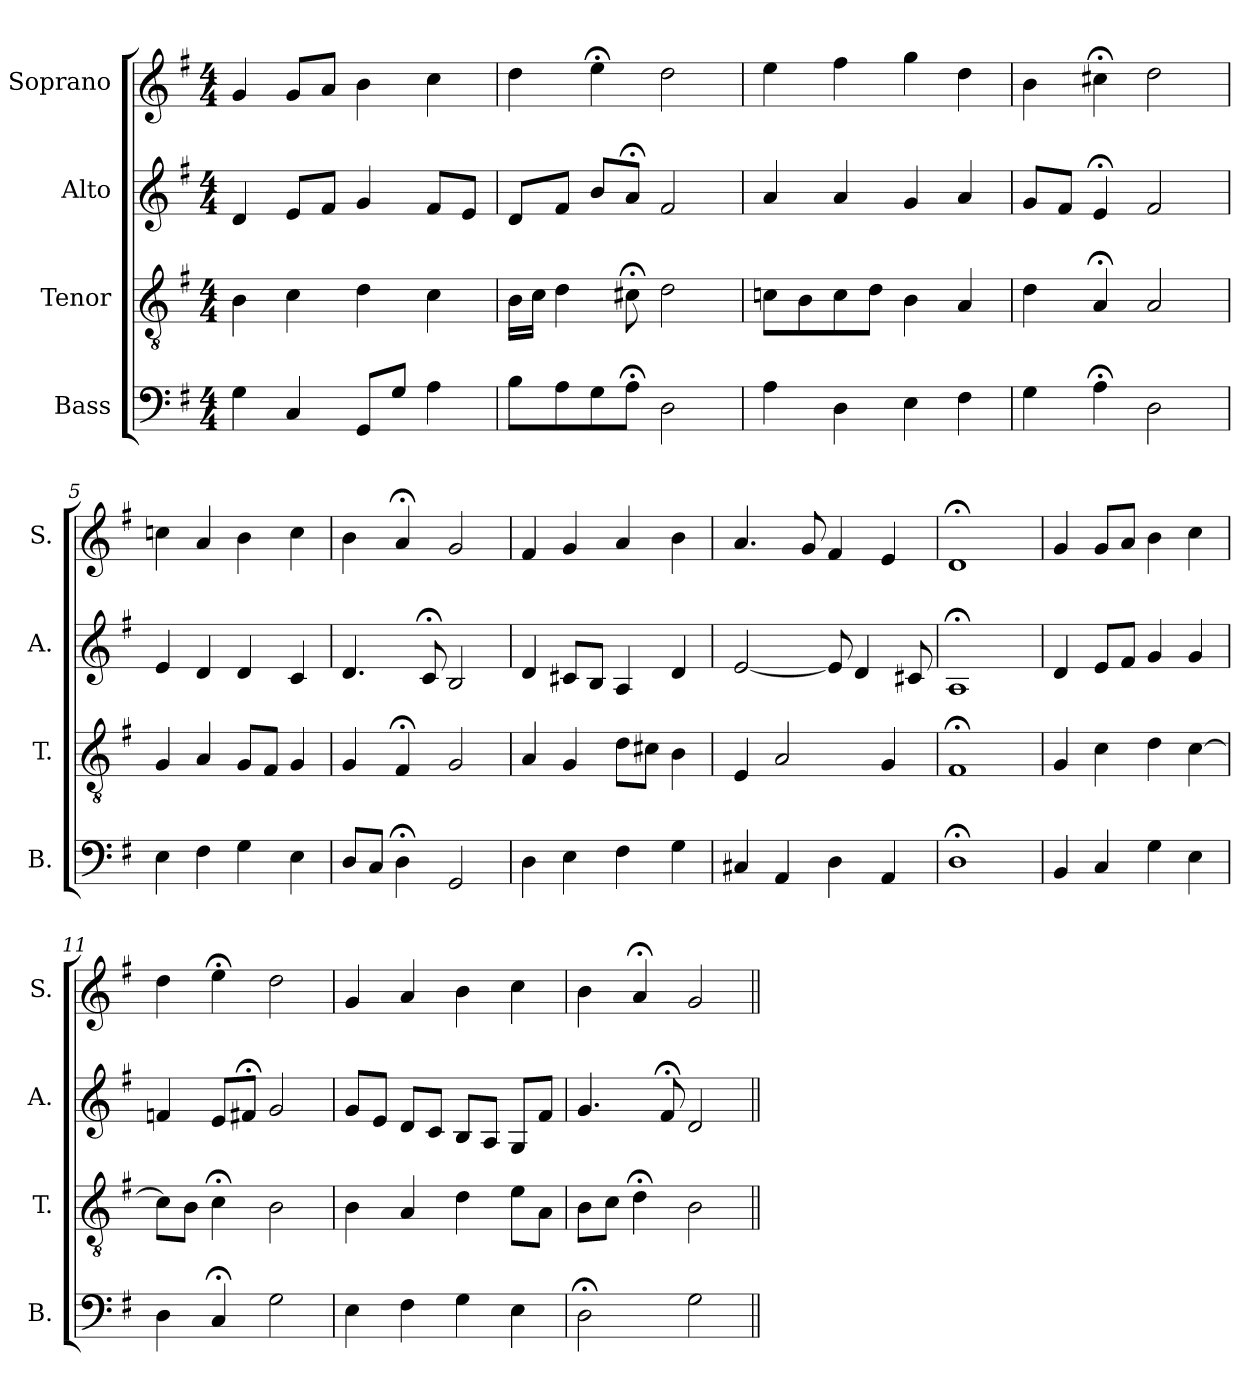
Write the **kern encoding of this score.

**kern	**kern	**kern	**kern
*part4	*part3	*part2	*part1
*staff4	*staff3	*staff2	*staff1
*I"Bass	*I"Tenor	*I"Alto	*I"Soprano
*I'B.	*I'T.	*I'A.	*I'S.
*clefF4	*clefGv2	*clefG2	*clefG2
*	*ITrd7c12	*	*
*k[f#]	*k[f#]	*k[f#]	*k[f#]
*G:	*G:	*G:	*G:
*M4/4	*M4/4	*M4/4	*M4/4
=1	=1	=1	=1
4G\	4BB\	4d/	4g/
4C/	4C\	8e/L	8g/L
.	.	8f#/J	8a/J
8GG/L	4D\	4g/	4b\
8G/J	.	.	.
4A\	4C\	8f#/L	4cc\
.	.	8e/J	.
=2	=2	=2	=2
8B\L	16BB\LL	8d/L	4dd\
.	16C\JJ	.	.
8A\	4D\	8f#/J	.
8G\	.	8b/L	4ee;<\
8A;<\J	8C#X;<\	8a;</J	.
2D\	2D\	2f#/	2dd\
=3	=3	=3	=3
4A\	8Cn\L	4a/	4ee\
.	8BB\	.	.
4D\	8C\	4a/	4ff#\
.	8D\J	.	.
4E\	4BB\	4g/	4gg\
4F#\	4AA/	4a/	4dd\
=4	=4	=4	=4
4G\	4D\	8g/L	4b\
.	.	8f#/J	.
4A;<\	4AA;</	4e;</	4cc#X;<\
2D\	2AA/	2f#/	2dd\
!!LO:LB:g=z
=5	=5	=5	=5
4E\	4GG/	4e/	4ccn\
4F#\	4AA/	4d/	4a/
4G\	8GG/L	4d/	4b\
.	8FF#/J	.	.
4E\	4GG/	4c/	4cc\
=6	=6	=6	=6
8D/L	4GG/	4.d/	4b\
8C/J	.	.	.
4D;<\	4FF#;</	.	4a;</
.	.	8c;</	.
2GG/	2GG/	2B/	2g/
=7	=7	=7	=7
4D\	4AA/	4d/	4f#/
4E\	4GG/	8c#X/L	4g/
.	.	8B/J	.
4F#\	8D\L	4A/	4a/
.	8C#X\J	.	.
4G\	4BB\	4d/	4b\
=8	=8	=8	=8
4C#X/	4EE/	[2e/	4.a/
4AA/	2AA/	.	.
.	.	.	8g/
4D\	.	8e/]	4f#/
.	.	4d/	.
4AA/	4GG/	.	4e/
.	.	8c#X/	.
=9	=9	=9	=9
1D;<\	1FF#;</	1A;</	1d;</
!!LO:PB:g=z
=10	=10	=10	=10
4BB/	4GG/	4d/	4g/
4C/	4C\	8e/L	8g/L
.	.	8f#/J	8a/J
4G\	4D\	4g/	4b\
4E\	[4C\	4g/	4cc\
=11	=11	=11	=11
4D\	8C\L]	4fn/	4dd\
.	8BB\J	.	.
4C;</	4C;<\	8e/L	4ee;<\
.	.	8f#X;</J	.
2G\	2BB\	2g/	2dd\
=12	=12	=12	=12
4E\	4BB\	8g/L	4g/
.	.	8e/J	.
4F#\	4AA/	8d/L	4a/
.	.	8c/J	.
4G\	4D\	8B/L	4b\
.	.	8A/J	.
4E\	8E\L	8G/L	4cc\
.	8AA\J	8f#/J	.
=13	=13	=13	=13
2D;<\	8BB\L	4.g/	4b\
.	8C\J	.	.
.	4D;<\	.	4a;</
.	.	8f#;</	.
2G\	2BB\	2d/	2g/
=||	=||	=||	=||
*-	*-	*-	*-
